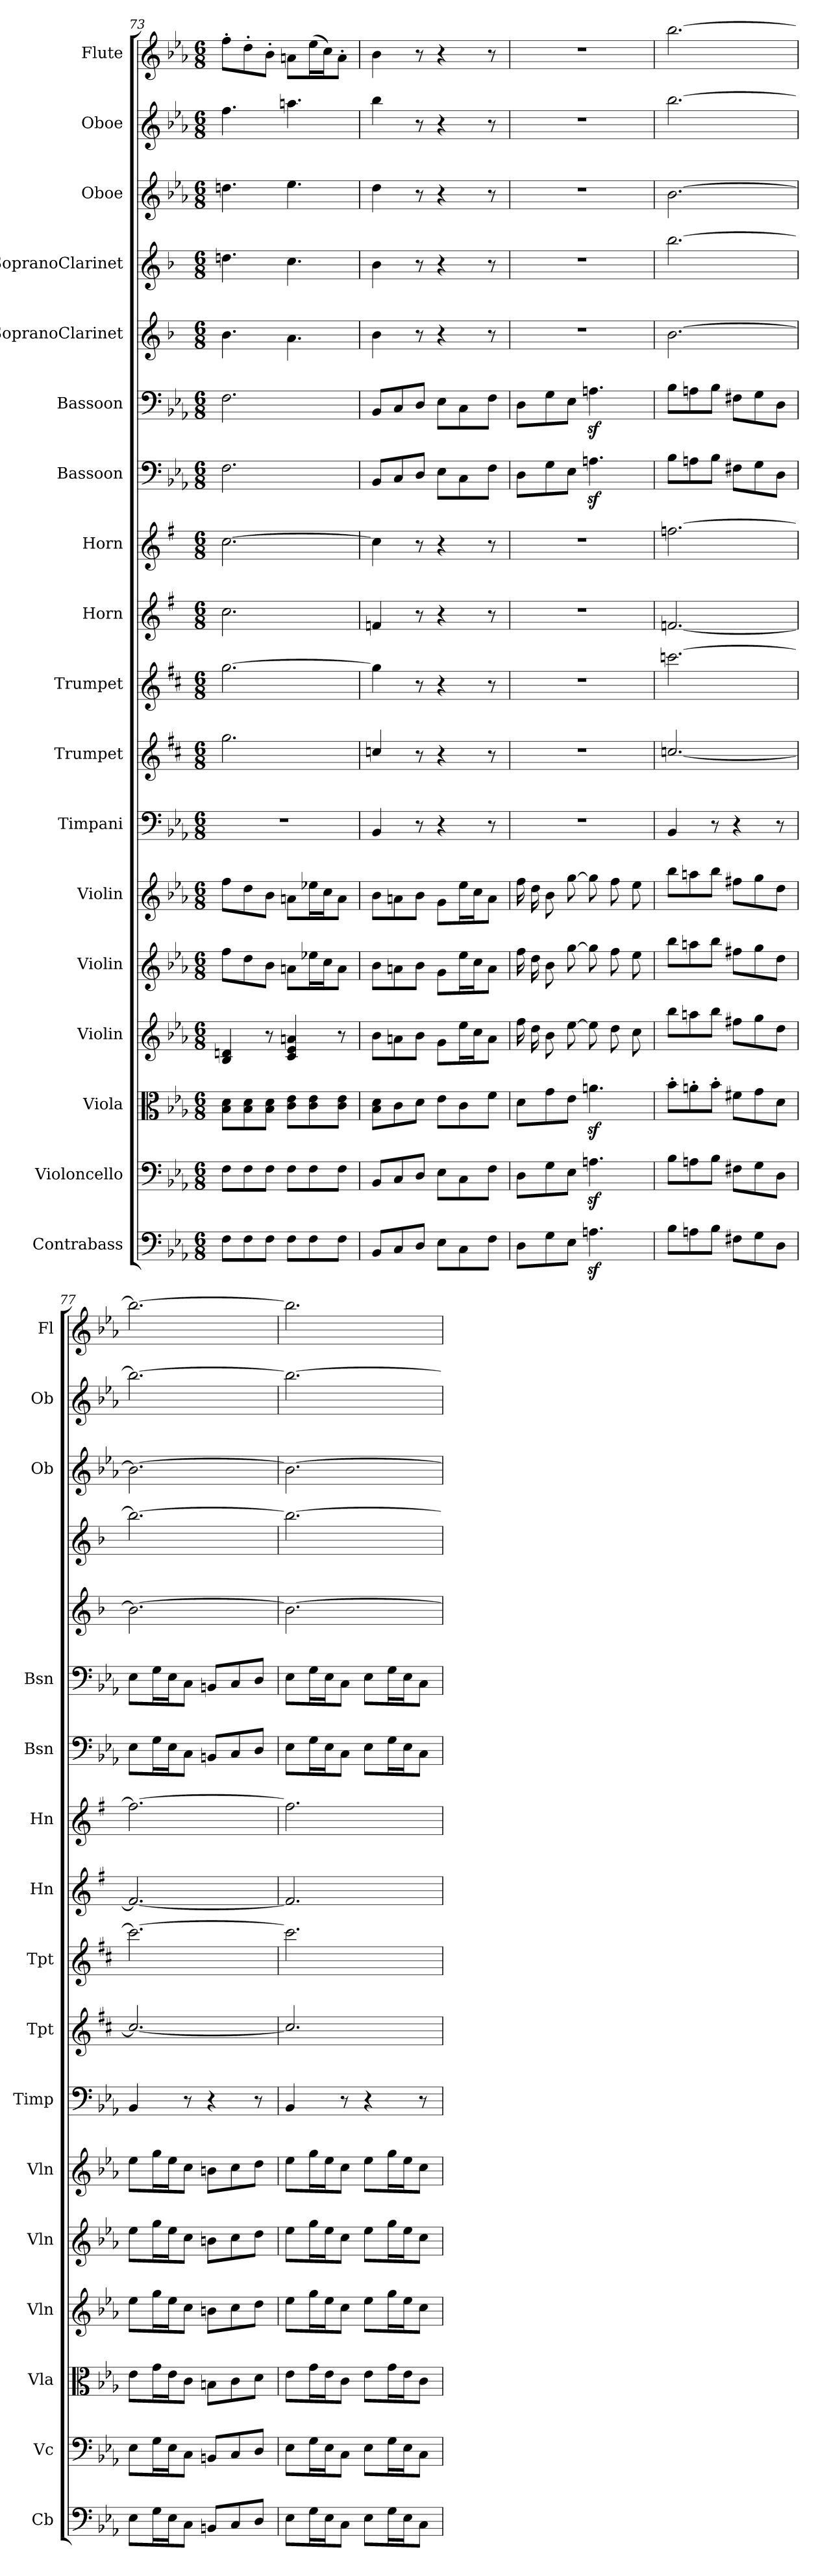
**kern	**kern	**kern	**kern	**kern	**kern	**kern	**kern	**kern	**kern	**kern	**kern	**kern	**kern	**kern	**kern	**kern	**kern
*part18	*part17	*part16	*part15	*part14	*part13	*part12	*part11	*part10	*part9	*part8	*part7	*part6	*part5	*part4	*part3	*part2	*part1
*staff18	*staff17	*staff16	*staff15	*staff14	*staff13	*staff12	*staff11	*staff10	*staff9	*staff8	*staff7	*staff6	*staff5	*staff4	*staff3	*staff2	*staff1
*I"Contrabass	*I"Violoncello	*I"Viola	*I"Violin	*I"Violin	*I"Violin	*I"Timpani	*I"Trumpet	*I"Trumpet	*I"Horn	*I"Horn	*I"Bassoon	*I"Bassoon	*I"SopranoClarinet	*I"SopranoClarinet	*I"Oboe	*I"Oboe	*I"Flute
*I'Cb	*I'Vc	*I'Vla	*I'Vln	*I'Vln	*I'Vln	*I'Timp	*I'Tpt	*I'Tpt	*I'Hn	*I'Hn	*I'Bsn	*I'Bsn	*	*	*I'Ob	*I'Ob	*I'Fl
*clefF4	*clefF4	*clefC3	*clefG2	*clefG2	*clefG2	*clefF4	*clefG2	*clefG2	*clefG2	*clefG2	*clefF4	*clefF4	*clefG2	*clefG2	*clefG2	*clefG2	*clefG2
*ITrd7c12	*	*	*	*	*	*	*ITrd1c2	*ITrd1c2	*ITrd4c7	*ITrd4c7	*	*	*	*	*	*	*
*k[b-e-a-]	*k[b-e-a-]	*k[b-e-a-]	*k[b-e-a-]	*k[b-e-a-]	*k[b-e-a-]	*k[b-e-a-]	*k[]	*k[]	*k[]	*k[]	*k[b-e-a-]	*k[b-e-a-]	*k[b-]	*k[b-]	*k[b-e-a-]	*k[b-e-a-]	*k[b-e-a-]
*M6/8	*M6/8	*M6/8	*M6/8	*M6/8	*M6/8	*M6/8	*M6/8	*M6/8	*M6/8	*M6/8	*M6/8	*M6/8	*M6/8	*M6/8	*M6/8	*M6/8	*M6/8
=73	=73	=73	=73	=73	=73	=73	=73	=73	=73	=73	=73	=73	=73	=73	=73	=73	=73
8FF\L	8F\L	8B-\ 8d\L	4B-/ 4dn/	8ff\L	8ff\L	2.r	2.ff\	[2.ff\	2.f\	[2.f\	2.F\	2.F\	4.b-\	4.ddn\	4.ddn\	4.ff\	8ff'\L
8FF\	8F\	8B-\ 8d\	.	8dd\	8dd\	.	.	.	.	.	.	.	.	.	.	.	8dd'\
8FF\J	8F\J	8B-\ 8d\J	8r	8b-\J	8b-\J	.	.	.	.	.	.	.	.	.	.	.	8b-'\J
8FF\L	8F\L	8c\ 8e-\L	4c/ 4e-/ 4an/	8an\L	8an\L	.	.	.	.	.	.	.	4.a\	4.cc\	4.ee-\	4.aan\	8an\L
8FF\	8F\	8c\ 8e-\	.	16ee-X\L	16ee-X\L	.	.	.	.	.	.	.	.	.	.	.	(>16ee-\L
.	.	.	.	16cc\J	16cc\J	.	.	.	.	.	.	.	.	.	.	.	16cc\J)
8FF\J	8F\J	8c\ 8e-\J	8r	8a\J	8a\J	.	.	.	.	.	.	.	.	.	.	.	8a'\J
=74	=74	=74	=74	=74	=74	=74	=74	=74	=74	=74	=74	=74	=74	=74	=74	=74	=74
8BBB-/L	8BB-/L	8B-\ 8d\L	8b-\L	8b-\L	8b-\L	4BB-/	4b-X/	4ff\]	4B-X/	4f\]	8BB-/L	8BB-/L	4b-\	4b-\	4dd\	4bb-\	4b-\
8CC/	8C/	8c\	8an\	8an\	8an\	.	.	.	.	.	8C/	8C/	.	.	.	.	.
8DD/J	8D/J	8d\J	8b-\J	8b-\J	8b-\J	8r	8r	8r	8r	8r	8D/J	8D/J	8r	8r	8r	8r	8r
8EE-\L	8E-\L	8e-\L	8g\L	8g\L	8g\L	4r	4r	4r	4r	4r	8E-\L	8E-\L	4r	4r	4r	4r	4r
8CC\	8C\	8c\	16ee-\L	16ee-\L	16ee-\L	.	.	.	.	.	8C\	8C\	.	.	.	.	.
.	.	.	16cc\J	16cc\J	16cc\J	.	.	.	.	.	.	.	.	.	.	.	.
8FF\J	8F\J	8f\J	8a\J	8a\J	8a\J	8r	8r	8r	8r	8r	8F\J	8F\J	8r	8r	8r	8r	8r
=75	=75	=75	=75	=75	=75	=75	=75	=75	=75	=75	=75	=75	=75	=75	=75	=75	=75
8DD\L	8D\L	8d\L	16ff\	16ff\	16ff\	2.r	2.r	2.r	2.r	2.r	8D\L	8D\L	2.r	2.r	2.r	2.r	2.r
.	.	.	16dd\	16dd\	16dd\	.	.	.	.	.	.	.	.	.	.	.	.
8GG\	8G\	8g\	8b-\	8b-\	8b-\	.	.	.	.	.	8G\	8G\	.	.	.	.	.
8EE-\J	8E-\J	8e-\J	[8ee-\	[8gg\	[8gg\	.	.	.	.	.	8E-\J	8E-\J	.	.	.	.	.
4.AAnz<\	4.Anz<\	4.anz<\	8ee-\]	8gg\]	8gg\]	.	.	.	.	.	4.Anz<\	4.Anz<\	.	.	.	.	.
.	.	.	8dd\	8ff\	8ff\	.	.	.	.	.	.	.	.	.	.	.	.
.	.	.	8cc\	8ee-\	8ee-\	.	.	.	.	.	.	.	.	.	.	.	.
=76	=76	=76	=76	=76	=76	=76	=76	=76	=76	=76	=76	=76	=76	=76	=76	=76	=76
8BB-\L	8B-\L	8b-'\L	8bb-\L	8bb-\L	8bb-\L	4BB-/	[2.b-X/	[2.bb-X\	[2.B-X/	[2.b-X\	8B-\L	8B-\L	[2.b-\	[2.bb-\	[2.b-\	[2.bb-\	[2.bb-\
8AAn\	8An\	8an'\	8aan\	8aan\	8aan\	.	.	.	.	.	8An\	8An\	.	.	.	.	.
8BB-\J	8B-\J	8b-'\J	8bb-\J	8bb-\J	8bb-\J	8r	.	.	.	.	8B-\J	8B-\J	.	.	.	.	.
8FF#X\L	8F#X\L	8f#X\L	8ff#X\L	8ff#X\L	8ff#X\L	4r	.	.	.	.	8F#X\L	8F#X\L	.	.	.	.	.
8GG\	8G\	8g\	8gg\	8gg\	8gg\	.	.	.	.	.	8G\	8G\	.	.	.	.	.
8DD\J	8D\J	8d\J	8dd\J	8dd\J	8dd\J	8r	.	.	.	.	8D\J	8D\J	.	.	.	.	.
=77	=77	=77	=77	=77	=77	=77	=77	=77	=77	=77	=77	=77	=77	=77	=77	=77	=77
8EE-\L	8E-\L	8e-\L	8ee-\L	8ee-\L	8ee-\L	4BB-/	2.b-/_	2.bb-\_	2.B-/_	2.b-\_	8E-\L	8E-\L	2.b-\_	2.bb-\_	2.b-\_	2.bb-\_	2.bb-\_
16GG\L	16G\L	16g\L	16gg\L	16gg\L	16gg\L	.	.	.	.	.	16G\L	16G\L	.	.	.	.	.
16EE-\J	16E-\J	16e-\J	16ee-\J	16ee-\J	16ee-\J	.	.	.	.	.	16E-\J	16E-\J	.	.	.	.	.
8CC\J	8C\J	8c\J	8cc\J	8cc\J	8cc\J	8r	.	.	.	.	8C\J	8C\J	.	.	.	.	.
8BBBn/L	8BBn/L	8Bn\L	8bn\L	8bn\L	8bn\L	4r	.	.	.	.	8BBn/L	8BBn/L	.	.	.	.	.
8CC/	8C/	8c\	8cc\	8cc\	8cc\	.	.	.	.	.	8C/	8C/	.	.	.	.	.
8DD/J	8D/J	8d\J	8dd\J	8dd\J	8dd\J	8r	.	.	.	.	8D/J	8D/J	.	.	.	.	.
=78	=78	=78	=78	=78	=78	=78	=78	=78	=78	=78	=78	=78	=78	=78	=78	=78	=78
8EE-\L	8E-\L	8e-\L	8ee-\L	8ee-\L	8ee-\L	4BB-/	2.b-/]	2.bb-\]	2.B-/]	2.b-\]	8E-\L	8E-\L	2.b-\_	2.bb-\_	2.b-\_	2.bb-\_	2.bb-\]
16GG\L	16G\L	16g\L	16gg\L	16gg\L	16gg\L	.	.	.	.	.	16G\L	16G\L	.	.	.	.	.
16EE-\J	16E-\J	16e-\J	16ee-\J	16ee-\J	16ee-\J	.	.	.	.	.	16E-\J	16E-\J	.	.	.	.	.
8CC\J	8C\J	8c\J	8cc\J	8cc\J	8cc\J	8r	.	.	.	.	8C\J	8C\J	.	.	.	.	.
8EE-\L	8E-\L	8e-\L	8ee-\L	8ee-\L	8ee-\L	4r	.	.	.	.	8E-\L	8E-\L	.	.	.	.	.
16GG\L	16G\L	16g\L	16gg\L	16gg\L	16gg\L	.	.	.	.	.	16G\L	16G\L	.	.	.	.	.
16EE-\J	16E-\J	16e-\J	16ee-\J	16ee-\J	16ee-\J	.	.	.	.	.	16E-\J	16E-\J	.	.	.	.	.
8CC\J	8C\J	8c\J	8cc\J	8cc\J	8cc\J	8r	.	.	.	.	8C\J	8C\J	.	.	.	.	.
=	=	=	=	=	=	=	=	=	=	=	=	=	=	=	=	=	=
*-	*-	*-	*-	*-	*-	*-	*-	*-	*-	*-	*-	*-	*-	*-	*-	*-	*-
